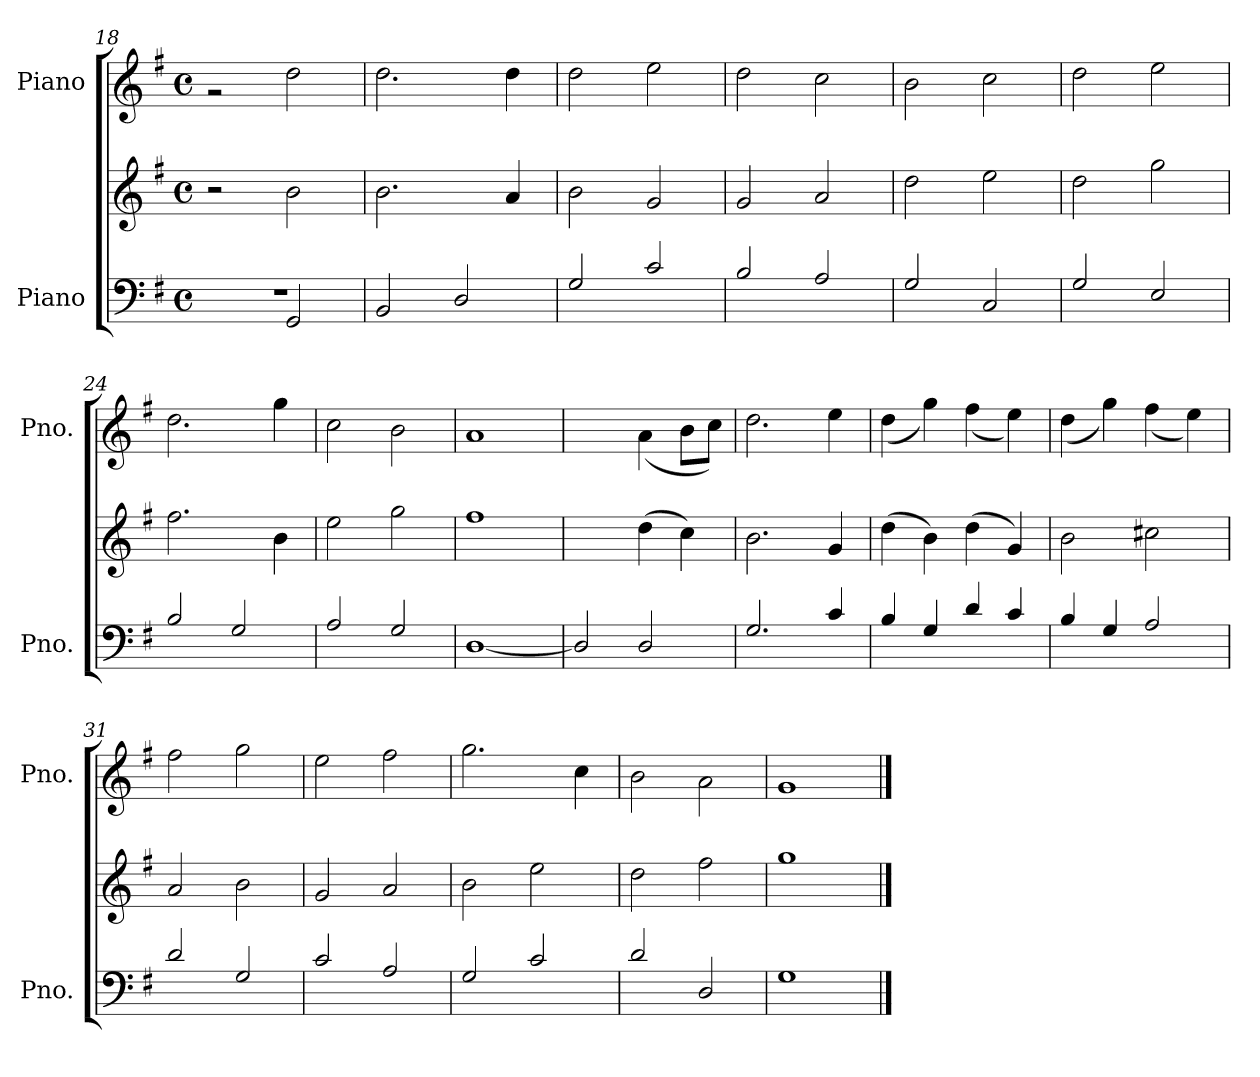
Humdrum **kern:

**kern	**kern	**kern
*part2	*part2	*part1
*staff3	*staff2	*staff1
*I"Piano	*	*I"Piano
*I'Pno.	*	*I'Pno.
*clefF4	*clefG2	*clefG2
*k[f#]	*k[f#]	*k[f#]
*M4/4	*M4/4	*M4/4
*met(c)	*met(c)	*met(c)
=18	=18	=18
*^	*	*^
1r	2ryy	2r	1ryy	2r
.	2GG/	2b\	.	2dd\
=19	=19	=19	=19	=19
1ryy	2BB/	2.b\	1ryy	2.dd\
.	2D/	.	.	.
.	.	4a/	.	4dd\
=20	=20	=20	=20	=20
1ryy	2G/	2b\	1ryy	2dd\
.	2c/	2g/	.	2ee\
=21	=21	=21	=21	=21
1ryy	2B/	2g/	1ryy	2dd\
.	2A/	2a/	.	2cc\
=22	=22	=22	=22	=22
1ryy	2G/	2dd\	1ryy	2b\
.	2C/	2ee\	.	2cc\
=23	=23	=23	=23	=23
1ryy	2G/	2dd\	1ryy	2dd\
.	2E/	2gg\	.	2ee\
=24	=24	=24	=24	=24
1ryy	2B/	2.ff#\	1ryy	2.dd\
.	2G/	.	.	.
.	.	4b\	.	4gg\
=25	=25	=25	=25	=25
1ryy	2A/	2ee\	1ryy	2cc\
.	2G/	2gg\	.	2b\
=26	=26	=26	=26	=26
1ryy	[1D	1ff#	1ryy	1a
!!LO:LB:g=z	!!
=27	=27	=27	=27	=27
1ryy	2D/]	2ryy	1ryy	2ryy
.	2D/	(>4dd\	.	(<4a\
.	.	4cc\)	.	8b\L
.	.	.	.	8cc\J)
=28	=28	=28	=28	=28
1ryy	2.G/	2.b\	1ryy	2.dd\
.	4c/	4g/	.	4ee\
=29	=29	=29	=29	=29
1ryy	4B/	(>4dd\	1ryy	(<4dd\
.	4G/	4b\)	.	4gg\)
.	4d/	(>4dd\	.	(<4ff#\
.	4c/	4g/)	.	4ee\)
=30	=30	=30	=30	=30
1ryy	4B/	2b\	1ryy	(<4dd\
.	4G/	.	.	4gg\)
.	2A/	2cc#X\	.	(<4ff#\
.	.	.	.	4ee\)
=31	=31	=31	=31	=31
1ryy	2d/	2a/	1ryy	2ff#\
.	2G/	2b\	.	2gg\
=32	=32	=32	=32	=32
1ryy	2c/	2g/	1ryy	2ee\
.	2A/	2a/	.	2ff#\
=33	=33	=33	=33	=33
1ryy	2G/	2b\	1ryy	2.gg\
.	2c/	2ee\	.	.
.	.	.	.	4cc\
=34	=34	=34	=34	=34
1ryy	2d/	2dd\	1ryy	2b\
.	2D/	2ff#\	.	2a\
=35	=35	=35	=35	=35
1ryy	1G	1gg	1ryy	1g
*v	*v	*	*v	*v
==	==	==
*-	*-	*-
